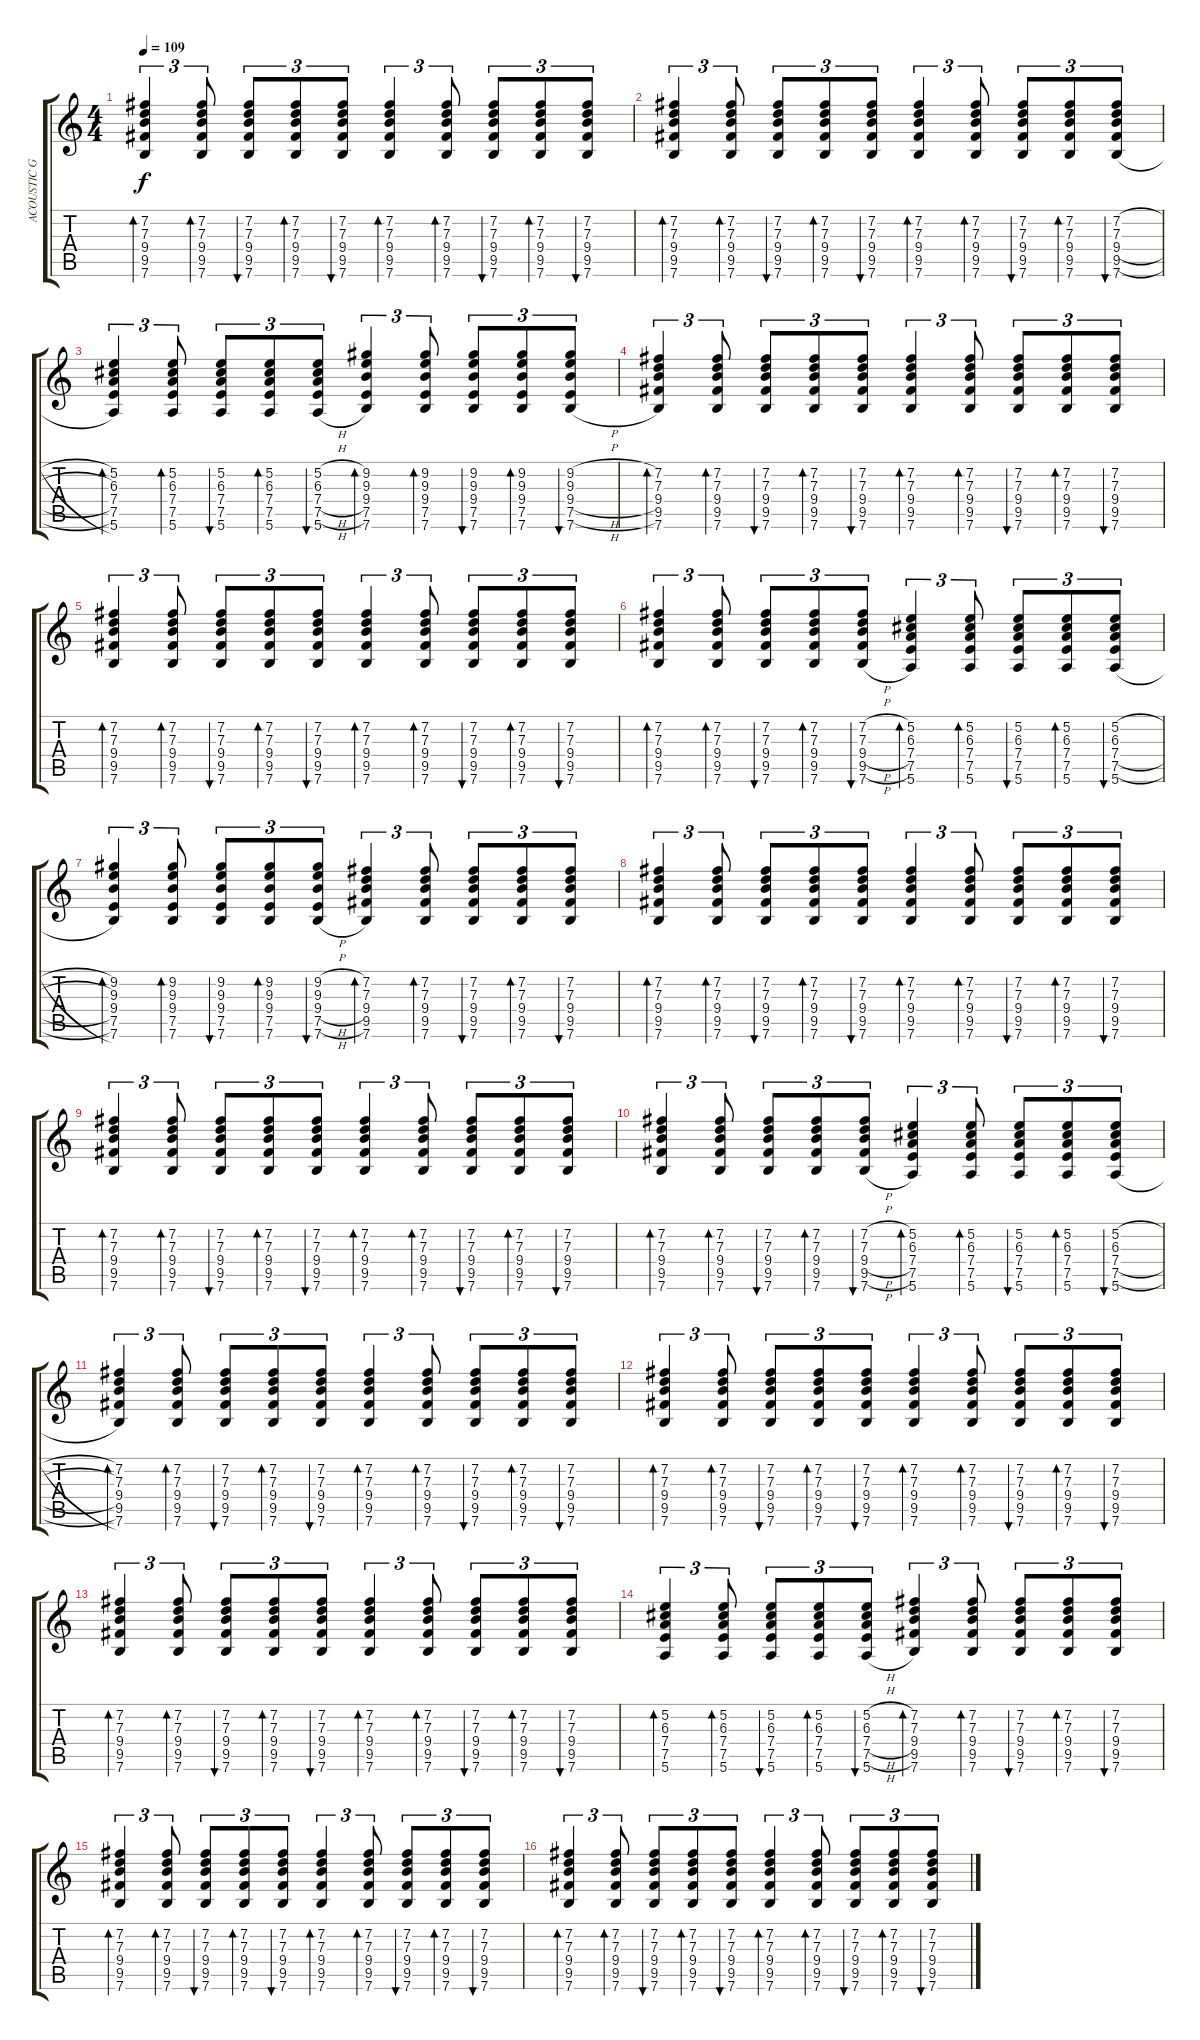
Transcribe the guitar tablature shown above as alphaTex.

\track ("ACOUSTIC GUITAR I" "ACOUSTIC G") {instrument acousticguitarsteel}
\staff {score tabs}
\tuning (E4 B3 G3 D3 A2 E2) {hide}
\ts (4 4)
\tempo 109
\clef g2
\ks c
(7.2 7.3 9.4 9.5 7.6).4{tu (3 2) bd 60 dy f} (7.2 7.3 9.4 9.5 7.6).8{tu (3 2) bd 60} (7.2 7.3 9.4 9.5 7.6).8{tu (3 2) bu 60} (7.2 7.3 9.4 9.5 7.6).8{tu (3 2) bd 60} (7.2 7.3 9.4 9.5 7.6).8{tu (3 2) bu 60} (7.2 7.3 9.4 9.5 7.6).4{tu (3 2) bd 60} (7.2 7.3 9.4 9.5 7.6).8{tu (3 2) bd 60} (7.2 7.3 9.4 9.5 7.6).8{tu (3 2) bu 60} (7.2 7.3 9.4 9.5 7.6).8{tu (3 2) bd 60} (7.2 7.3 9.4 9.5 7.6).8{tu (3 2) bu 60} |
(7.2 7.3 9.4 9.5 7.6).4{tu (3 2) bd 60} (7.2 7.3 9.4 9.5 7.6).8{tu (3 2) bd 60} (7.2 7.3 9.4 9.5 7.6).8{tu (3 2) bu 60} (7.2 7.3 9.4 9.5 7.6).8{tu (3 2) bd 60} (7.2 7.3 9.4 9.5 7.6).8{tu (3 2) bu 60} (7.2 7.3 9.4 9.5 7.6).4{tu (3 2) bd 60} (7.2 7.3 9.4 9.5 7.6).8{tu (3 2) bd 60} (7.2 7.3 9.4 9.5 7.6).8{tu (3 2) bu 60} (7.2 7.3 9.4 9.5 7.6).8{tu (3 2) bd 60} (7.2{h} 7.3{h} 9.4{h} 9.5{h} 7.6{h}).8{tu (3 2) bu 60} |
(5.2 6.3 7.4 7.5 5.6).4{tu (3 2) bd 60} (5.2 6.3 7.4 7.5 5.6).8{tu (3 2) bd 60} (5.2 6.3 7.4 7.5 5.6).8{tu (3 2) bu 60} (5.2 6.3 7.4 7.5 5.6).8{tu (3 2) bd 60} (5.2{h} 6.3{h} 7.4{h} 7.5{h} 5.6{h}).8{tu (3 2) bu 60} (9.2 9.3 9.4 7.5 7.6).4{tu (3 2) bd 60} (9.2 9.3 9.4 7.5 7.6).8{tu (3 2) bd 60} (9.2 9.3 9.4 7.5 7.6).8{tu (3 2) bu 60} (9.2 9.3 9.4 7.5 7.6).8{tu (3 2) bd 60} (9.2{h} 9.3{h} 9.4{h} 7.5{h} 7.6{h}).8{tu (3 2) bu 60} |
(7.2 7.3 9.4 9.5 7.6).4{tu (3 2) bd 60} (7.2 7.3 9.4 9.5 7.6).8{tu (3 2) bd 60} (7.2 7.3 9.4 9.5 7.6).8{tu (3 2) bu 60} (7.2 7.3 9.4 9.5 7.6).8{tu (3 2) bd 60} (7.2 7.3 9.4 9.5 7.6).8{tu (3 2) bu 60} (7.2 7.3 9.4 9.5 7.6).4{tu (3 2) bd 60} (7.2 7.3 9.4 9.5 7.6).8{tu (3 2) bd 60} (7.2 7.3 9.4 9.5 7.6).8{tu (3 2) bu 60} (7.2 7.3 9.4 9.5 7.6).8{tu (3 2) bd 60} (7.2 7.3 9.4 9.5 7.6).8{tu (3 2) bu 60} |
(7.2 7.3 9.4 9.5 7.6).4{tu (3 2) bd 60} (7.2 7.3 9.4 9.5 7.6).8{tu (3 2) bd 60} (7.2 7.3 9.4 9.5 7.6).8{tu (3 2) bu 60} (7.2 7.3 9.4 9.5 7.6).8{tu (3 2) bd 60} (7.2 7.3 9.4 9.5 7.6).8{tu (3 2) bu 60} (7.2 7.3 9.4 9.5 7.6).4{tu (3 2) bd 60} (7.2 7.3 9.4 9.5 7.6).8{tu (3 2) bd 60} (7.2 7.3 9.4 9.5 7.6).8{tu (3 2) bu 60} (7.2 7.3 9.4 9.5 7.6).8{tu (3 2) bd 60} (7.2 7.3 9.4 9.5 7.6).8{tu (3 2) bu 60} |
(7.2 7.3 9.4 9.5 7.6).4{tu (3 2) bd 60} (7.2 7.3 9.4 9.5 7.6).8{tu (3 2) bd 60} (7.2 7.3 9.4 9.5 7.6).8{tu (3 2) bu 60} (7.2 7.3 9.4 9.5 7.6).8{tu (3 2) bd 60} (7.2{h} 7.3{h} 9.4{h} 9.5{h} 7.6{h}).8{tu (3 2) bu 60} (5.2 6.3 7.4 7.5 5.6).4{tu (3 2) bd 60} (5.2 6.3 7.4 7.5 5.6).8{tu (3 2) bd 60} (5.2 6.3 7.4 7.5 5.6).8{tu (3 2) bu 60} (5.2 6.3 7.4 7.5 5.6).8{tu (3 2) bd 60} (5.2{h} 6.3{h} 7.4{h} 7.5{h} 5.6{h}).8{tu (3 2) bu 60} |
(9.2 9.3 9.4 7.5 7.6).4{tu (3 2) bd 60} (9.2 9.3 9.4 7.5 7.6).8{tu (3 2) bd 60} (9.2 9.3 9.4 7.5 7.6).8{tu (3 2) bu 60} (9.2 9.3 9.4 7.5 7.6).8{tu (3 2) bd 60} (9.2{h} 9.3{h} 9.4{h} 7.5{h} 7.6{h}).8{tu (3 2) bu 60} (7.2 7.3 9.4 9.5 7.6).4{tu (3 2) bd 60} (7.2 7.3 9.4 9.5 7.6).8{tu (3 2) bd 60} (7.2 7.3 9.4 9.5 7.6).8{tu (3 2) bu 60} (7.2 7.3 9.4 9.5 7.6).8{tu (3 2) bd 60} (7.2 7.3 9.4 9.5 7.6).8{tu (3 2) bu 60} |
(7.2 7.3 9.4 9.5 7.6).4{tu (3 2) bd 60} (7.2 7.3 9.4 9.5 7.6).8{tu (3 2) bd 60} (7.2 7.3 9.4 9.5 7.6).8{tu (3 2) bu 60} (7.2 7.3 9.4 9.5 7.6).8{tu (3 2) bd 60} (7.2 7.3 9.4 9.5 7.6).8{tu (3 2) bu 60} (7.2 7.3 9.4 9.5 7.6).4{tu (3 2) bd 60} (7.2 7.3 9.4 9.5 7.6).8{tu (3 2) bd 60} (7.2 7.3 9.4 9.5 7.6).8{tu (3 2) bu 60} (7.2 7.3 9.4 9.5 7.6).8{tu (3 2) bd 60} (7.2 7.3 9.4 9.5 7.6).8{tu (3 2) bu 60} |
(7.2 7.3 9.4 9.5 7.6).4{tu (3 2) bd 60} (7.2 7.3 9.4 9.5 7.6).8{tu (3 2) bd 60} (7.2 7.3 9.4 9.5 7.6).8{tu (3 2) bu 60} (7.2 7.3 9.4 9.5 7.6).8{tu (3 2) bd 60} (7.2 7.3 9.4 9.5 7.6).8{tu (3 2) bu 60} (7.2 7.3 9.4 9.5 7.6).4{tu (3 2) bd 60} (7.2 7.3 9.4 9.5 7.6).8{tu (3 2) bd 60} (7.2 7.3 9.4 9.5 7.6).8{tu (3 2) bu 60} (7.2 7.3 9.4 9.5 7.6).8{tu (3 2) bd 60} (7.2 7.3 9.4 9.5 7.6).8{tu (3 2) bu 60} |
(7.2 7.3 9.4 9.5 7.6).4{tu (3 2) bd 60} (7.2 7.3 9.4 9.5 7.6).8{tu (3 2) bd 60} (7.2 7.3 9.4 9.5 7.6).8{tu (3 2) bu 60} (7.2 7.3 9.4 9.5 7.6).8{tu (3 2) bd 60} (7.2{h} 7.3{h} 9.4{h} 9.5{h} 7.6{h}).8{tu (3 2) bu 60} (5.2 6.3 7.4 7.5 5.6).4{tu (3 2) bd 60} (5.2 6.3 7.4 7.5 5.6).8{tu (3 2) bd 60} (5.2 6.3 7.4 7.5 5.6).8{tu (3 2) bu 60} (5.2 6.3 7.4 7.5 5.6).8{tu (3 2) bd 60} (5.2{h} 6.3{h} 7.4{h} 7.5{h} 5.6{h}).8{tu (3 2) bu 60} |
(7.2 7.3 9.4 9.5 7.6).4{tu (3 2) bd 60} (7.2 7.3 9.4 9.5 7.6).8{tu (3 2) bd 60} (7.2 7.3 9.4 9.5 7.6).8{tu (3 2) bu 60} (7.2 7.3 9.4 9.5 7.6).8{tu (3 2) bd 60} (7.2 7.3 9.4 9.5 7.6).8{tu (3 2) bu 60} (7.2 7.3 9.4 9.5 7.6).4{tu (3 2) bd 60} (7.2 7.3 9.4 9.5 7.6).8{tu (3 2) bd 60} (7.2 7.3 9.4 9.5 7.6).8{tu (3 2) bu 60} (7.2 7.3 9.4 9.5 7.6).8{tu (3 2) bd 60} (7.2 7.3 9.4 9.5 7.6).8{tu (3 2) bu 60} |
(7.2 7.3 9.4 9.5 7.6).4{tu (3 2) bd 60} (7.2 7.3 9.4 9.5 7.6).8{tu (3 2) bd 60} (7.2 7.3 9.4 9.5 7.6).8{tu (3 2) bu 60} (7.2 7.3 9.4 9.5 7.6).8{tu (3 2) bd 60} (7.2 7.3 9.4 9.5 7.6).8{tu (3 2) bu 60} (7.2 7.3 9.4 9.5 7.6).4{tu (3 2) bd 60} (7.2 7.3 9.4 9.5 7.6).8{tu (3 2) bd 60} (7.2 7.3 9.4 9.5 7.6).8{tu (3 2) bu 60} (7.2 7.3 9.4 9.5 7.6).8{tu (3 2) bd 60} (7.2 7.3 9.4 9.5 7.6).8{tu (3 2) bu 60} |
(7.2 7.3 9.4 9.5 7.6).4{tu (3 2) bd 60} (7.2 7.3 9.4 9.5 7.6).8{tu (3 2) bd 60} (7.2 7.3 9.4 9.5 7.6).8{tu (3 2) bu 60} (7.2 7.3 9.4 9.5 7.6).8{tu (3 2) bd 60} (7.2 7.3 9.4 9.5 7.6).8{tu (3 2) bu 60} (7.2 7.3 9.4 9.5 7.6).4{tu (3 2) bd 60} (7.2 7.3 9.4 9.5 7.6).8{tu (3 2) bd 60} (7.2 7.3 9.4 9.5 7.6).8{tu (3 2) bu 60} (7.2 7.3 9.4 9.5 7.6).8{tu (3 2) bd 60} (7.2 7.3 9.4 9.5 7.6).8{tu (3 2) bu 60} |
(5.2 6.3 7.4 7.5 5.6).4{tu (3 2) bd 60} (5.2 6.3 7.4 7.5 5.6).8{tu (3 2) bd 60} (5.2 6.3 7.4 7.5 5.6).8{tu (3 2) bu 60} (5.2 6.3 7.4 7.5 5.6).8{tu (3 2) bd 60} (5.2{h} 6.3{h} 7.4{h} 7.5{h} 5.6{h}).8{tu (3 2) bu 60} (7.2 7.3 9.4 9.5 7.6).4{tu (3 2) bd 60} (7.2 7.3 9.4 9.5 7.6).8{tu (3 2) bd 60} (7.2 7.3 9.4 9.5 7.6).8{tu (3 2) bu 60} (7.2 7.3 9.4 9.5 7.6).8{tu (3 2) bd 60} (7.2 7.3 9.4 9.5 7.6).8{tu (3 2) bu 60} |
(7.2 7.3 9.4 9.5 7.6).4{tu (3 2) bd 60} (7.2 7.3 9.4 9.5 7.6).8{tu (3 2) bd 60} (7.2 7.3 9.4 9.5 7.6).8{tu (3 2) bu 60} (7.2 7.3 9.4 9.5 7.6).8{tu (3 2) bd 60} (7.2 7.3 9.4 9.5 7.6).8{tu (3 2) bu 60} (7.2 7.3 9.4 9.5 7.6).4{tu (3 2) bd 60} (7.2 7.3 9.4 9.5 7.6).8{tu (3 2) bd 60} (7.2 7.3 9.4 9.5 7.6).8{tu (3 2) bu 60} (7.2 7.3 9.4 9.5 7.6).8{tu (3 2) bd 60} (7.2 7.3 9.4 9.5 7.6).8{tu (3 2) bu 60} |
(7.2 7.3 9.4 9.5 7.6).4{tu (3 2) bd 60} (7.2 7.3 9.4 9.5 7.6).8{tu (3 2) bd 60} (7.2 7.3 9.4 9.5 7.6).8{tu (3 2) bu 60} (7.2 7.3 9.4 9.5 7.6).8{tu (3 2) bd 60} (7.2 7.3 9.4 9.5 7.6).8{tu (3 2) bu 60} (7.2 7.3 9.4 9.5 7.6).4{tu (3 2) bd 60} (7.2 7.3 9.4 9.5 7.6).8{tu (3 2) bd 60} (7.2 7.3 9.4 9.5 7.6).8{tu (3 2) bu 60} (7.2 7.3 9.4 9.5 7.6).8{tu (3 2) bd 60} (7.2{h} 7.3{h} 9.4{h} 9.5{h} 7.6{h}).8{tu (3 2) bu 60}
